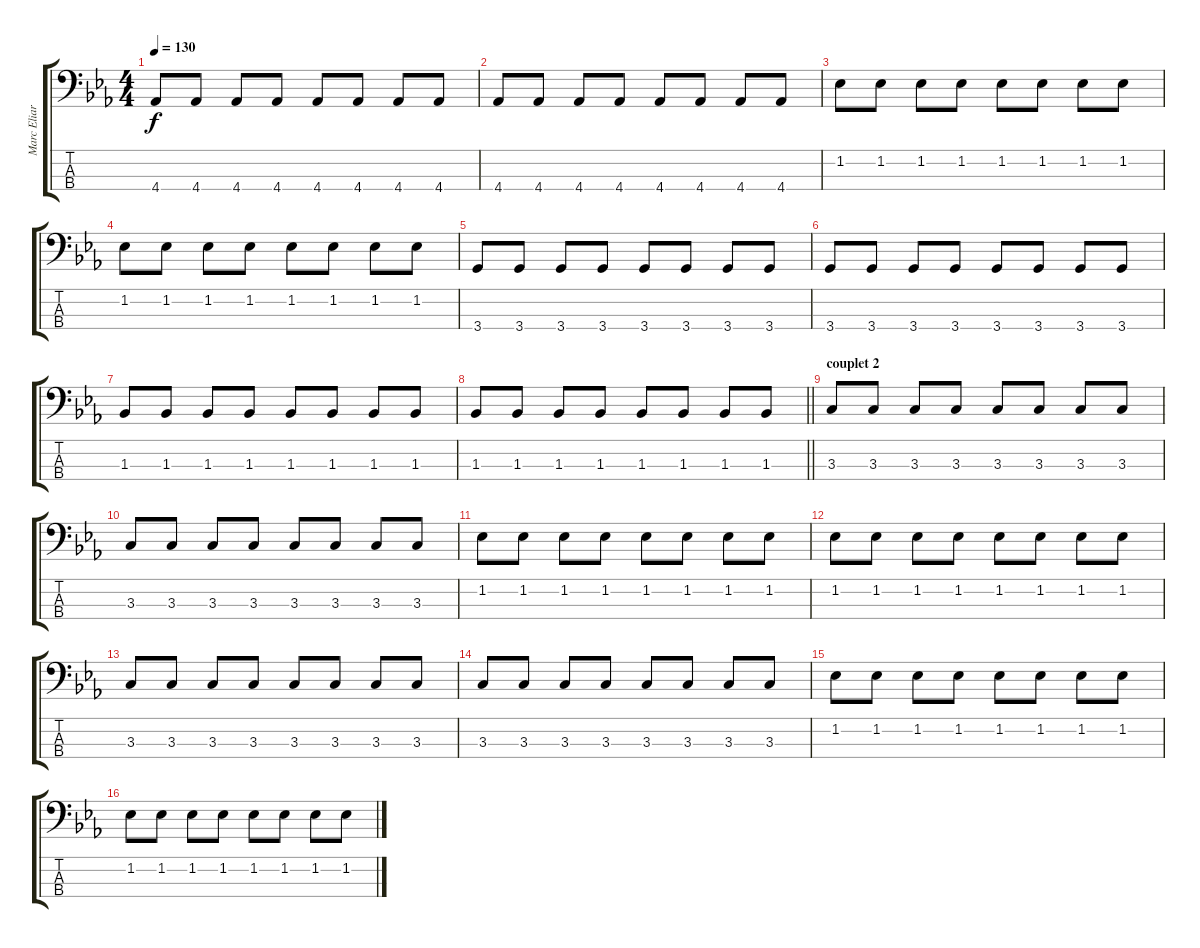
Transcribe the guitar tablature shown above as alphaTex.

\track ("Marc Eliard " "Marc Eliar") {instrument electricbassfinger}
\staff {score tabs}
\tuning (G2 D2 A1 E1) {hide}
\ts (4 4)
\tempo 130
\clef f4
\ks eb
4.4.8{dy f} 4.4.8 4.4.8 4.4.8 4.4.8 4.4.8 4.4.8 4.4.8 |
4.4.8 4.4.8 4.4.8 4.4.8 4.4.8 4.4.8 4.4.8 4.4.8 |
1.2.8 1.2.8 1.2.8 1.2.8 1.2.8 1.2.8 1.2.8 1.2.8 |
1.2.8 1.2.8 1.2.8 1.2.8 1.2.8 1.2.8 1.2.8 1.2.8 |
3.4.8 3.4.8 3.4.8 3.4.8 3.4.8 3.4.8 3.4.8 3.4.8 |
3.4.8 3.4.8 3.4.8 3.4.8 3.4.8 3.4.8 3.4.8 3.4.8 |
1.3.8 1.3.8 1.3.8 1.3.8 1.3.8 1.3.8 1.3.8 1.3.8 |
\barLineRight lightlight
1.3.8 1.3.8 1.3.8 1.3.8 1.3.8 1.3.8 1.3.8 1.3.8 |
\section ("" "couplet 2")
3.3.8 3.3.8 3.3.8 3.3.8 3.3.8 3.3.8 3.3.8 3.3.8 |
3.3.8 3.3.8 3.3.8 3.3.8 3.3.8 3.3.8 3.3.8 3.3.8 |
1.2.8 1.2.8 1.2.8 1.2.8 1.2.8 1.2.8 1.2.8 1.2.8 |
1.2.8 1.2.8 1.2.8 1.2.8 1.2.8 1.2.8 1.2.8 1.2.8 |
3.3.8 3.3.8 3.3.8 3.3.8 3.3.8 3.3.8 3.3.8 3.3.8 |
3.3.8 3.3.8 3.3.8 3.3.8 3.3.8 3.3.8 3.3.8 3.3.8 |
1.2.8 1.2.8 1.2.8 1.2.8 1.2.8 1.2.8 1.2.8 1.2.8 |
1.2.8 1.2.8 1.2.8 1.2.8 1.2.8 1.2.8 1.2.8 1.2.8
